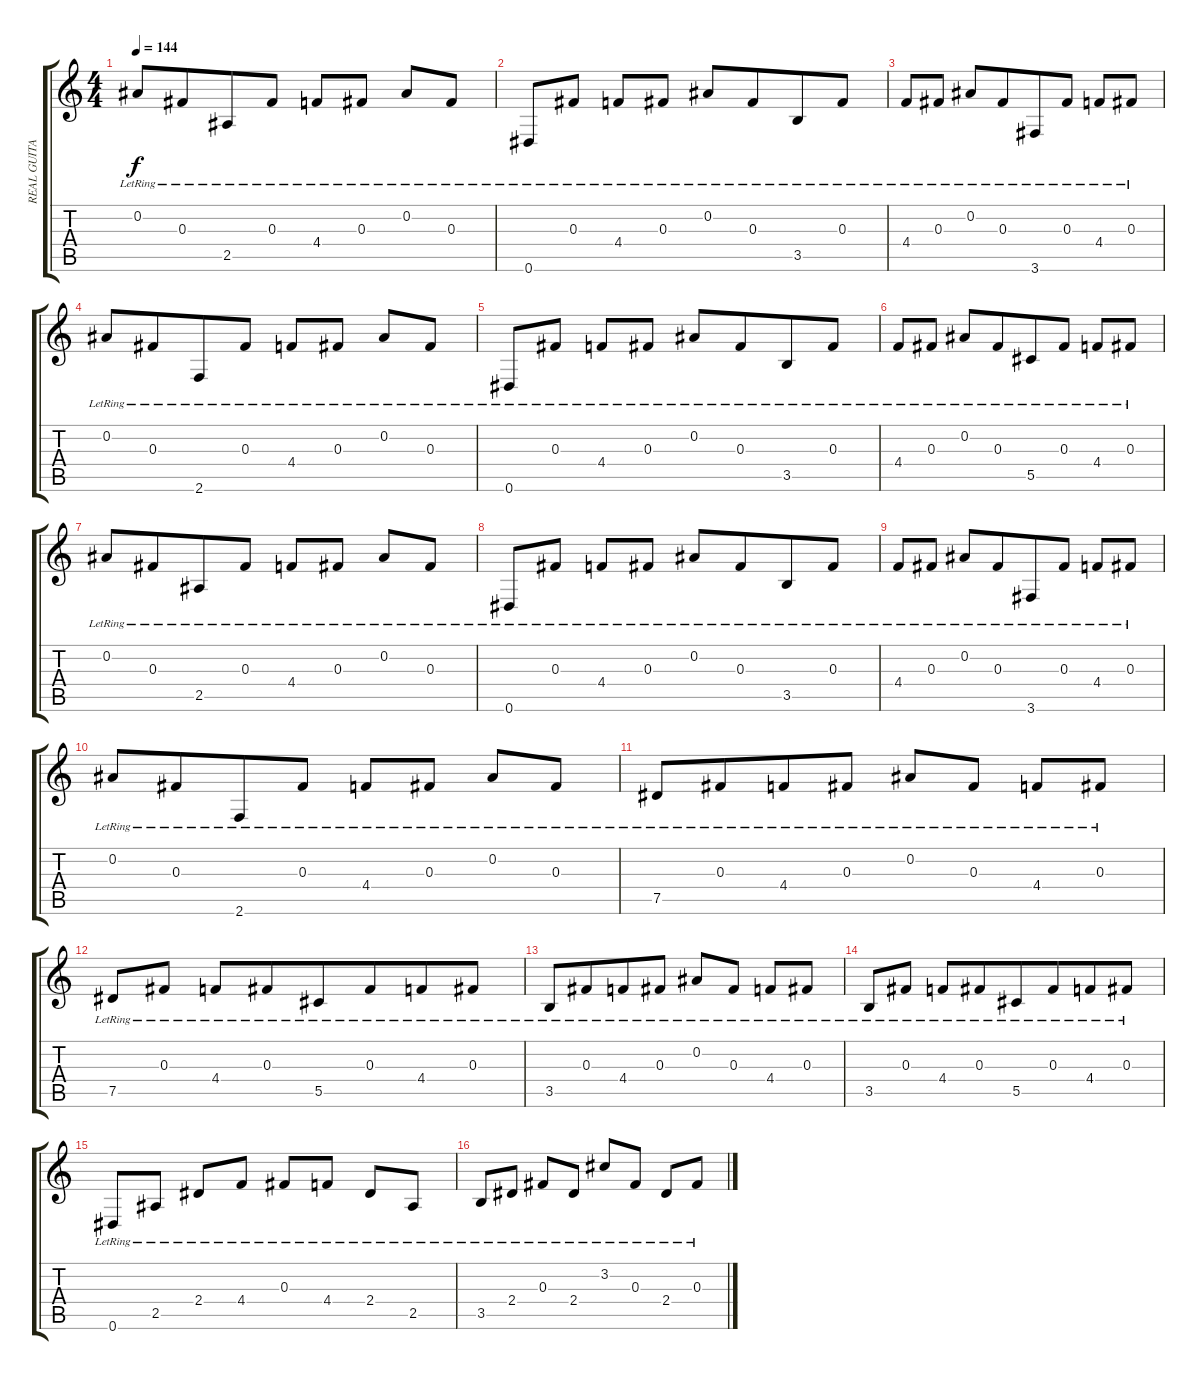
\track ("REAL GUITAR ( ARPEGIOS )" "REAL GUITA") {instrument acousticguitarsteel}
\staff {score tabs}
\tuning (Eb4 Bb3 Gb3 Db3 Ab2 Eb2) {hide}
\ts (4 4)
\tempo 144
\clef g2
\ks c
0.2{lr}.8{dy f} 0.3{lr}.8{beam merge} 2.5{lr}.8 0.3{lr}.8 4.4{lr}.8 0.3{lr}.8 0.2{lr}.8 0.3{lr}.8 |
0.6{lr}.8 0.3{lr}.8 4.4{lr}.8 0.3{lr}.8 0.2{lr}.8 0.3{lr}.8{beam merge} 3.5{lr}.8 0.3{lr}.8 |
4.4{lr}.8 0.3{lr}.8 0.2{lr}.8 0.3{lr}.8{beam merge} 3.6{lr}.8 0.3{lr}.8 4.4{lr}.8 0.3{lr}.8 |
0.2{lr}.8 0.3{lr}.8{beam merge} 2.6{lr}.8 0.3{lr}.8 4.4{lr}.8 0.3{lr}.8 0.2{lr}.8 0.3{lr}.8 |
0.6{lr}.8 0.3{lr}.8 4.4{lr}.8 0.3{lr}.8 0.2{lr}.8 0.3{lr}.8{beam merge} 3.5{lr}.8 0.3{lr}.8 |
4.4{lr}.8 0.3{lr}.8 0.2{lr}.8 0.3{lr}.8{beam merge} 5.5{lr}.8 0.3{lr}.8 4.4{lr}.8 0.3{lr}.8 |
0.2{lr}.8 0.3{lr}.8{beam merge} 2.5{lr}.8 0.3{lr}.8 4.4{lr}.8 0.3{lr}.8 0.2{lr}.8 0.3{lr}.8 |
0.6{lr}.8 0.3{lr}.8 4.4{lr}.8 0.3{lr}.8 0.2{lr}.8 0.3{lr}.8{beam merge} 3.5{lr}.8 0.3{lr}.8 |
4.4{lr}.8 0.3{lr}.8 0.2{lr}.8 0.3{lr}.8{beam merge} 3.6{lr}.8 0.3{lr}.8 4.4{lr}.8 0.3{lr}.8 |
0.2{lr}.8 0.3{lr}.8{beam merge} 2.6{lr}.8 0.3{lr}.8 4.4{lr}.8 0.3{lr}.8 0.2{lr}.8 0.3{lr}.8 |
7.5{lr}.8 0.3{lr}.8{beam merge} 4.4{lr}.8{beam merge} 0.3{lr}.8 0.2{lr}.8 0.3{lr}.8 4.4{lr}.8 0.3{lr}.8 |
7.5{lr}.8 0.3{lr}.8 4.4{lr}.8{beam merge} 0.3{lr}.8{beam merge} 5.5{lr}.8 0.3{lr}.8{beam merge} 4.4{lr}.8 0.3{lr}.8 |
3.5{lr}.8 0.3{lr}.8{beam merge} 4.4{lr}.8{beam merge} 0.3{lr}.8 0.2{lr}.8 0.3{lr}.8 4.4{lr}.8 0.3{lr}.8 |
3.5{lr}.8 0.3{lr}.8 4.4{lr}.8{beam merge} 0.3{lr}.8{beam merge} 5.5{lr}.8 0.3{lr}.8{beam merge} 4.4{lr}.8 0.3{lr}.8 |
0.6{lr}.8{beam merge} 2.5{lr}.8 2.4{lr}.8 4.4{lr}.8 0.3{lr}.8 4.4{lr}.8 2.4{lr}.8 2.5{lr}.8 |
3.5{lr}.8 2.4{lr}.8 0.3{lr}.8 2.4{lr}.8 3.2{lr}.8{beam merge} 0.3{lr}.8 2.4{lr}.8 0.3{lr}.8
